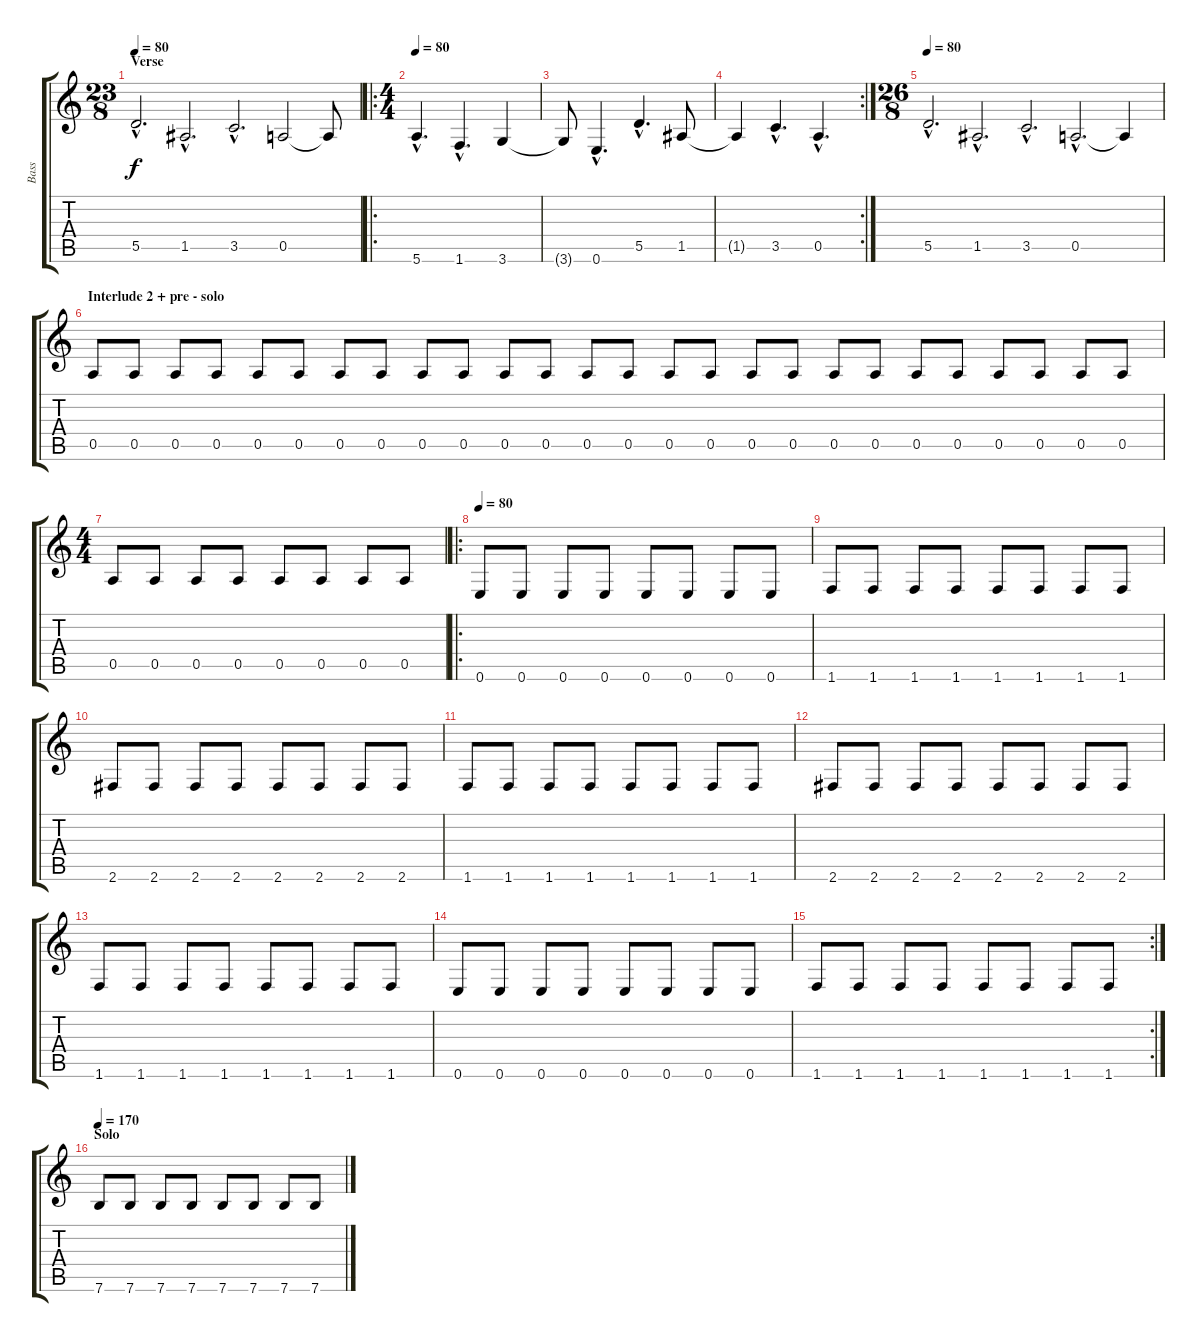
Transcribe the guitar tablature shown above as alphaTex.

\track ("Bass" "Bass") {instrument fretlessbass}
\staff {score tabs}
\tuning (E4 B3 G3 D3 A2 E2) {hide}
\ts (23 8)
\section ("" "Verse")
\tempo 80
\clef g2
\ks c
5.5{hac}.2{d dy f} 1.5{hac}.2{d} 3.5{hac}.2{d} 0.5.2 0.5{t}.8 |
\ro
\ts (4 4)
\tempo 80
5.6{hac}.4{d} 1.6{hac}.4{d} 3.6.4 |
3.6{t}.8 0.6{hac}.4{d} 5.5{hac}.4{d} 1.5.8 |
\rc 2
1.5{t}.4 3.5{hac}.4{d} 0.5{hac}.4{d} |
\ts (26 8)
\tempo 80
5.5{hac}.2{d} 1.5{hac}.2{d} 3.5{hac}.2{d} 0.5{hac}.2{d} 0.5{t}.4 |
\section ("" "Interlude 2 + pre - solo")
0.5.8 0.5.8 0.5.8 0.5.8 0.5.8 0.5.8 0.5.8 0.5.8 0.5.8 0.5.8 0.5.8 0.5.8 0.5.8 0.5.8 0.5.8 0.5.8 0.5.8 0.5.8 0.5.8 0.5.8 0.5.8 0.5.8 0.5.8 0.5.8 0.5.8 0.5.8 |
\ts (4 4)
0.5.8 0.5.8 0.5.8 0.5.8 0.5.8 0.5.8 0.5.8 0.5.8 |
\ro
\tempo 80
0.6.8 0.6.8 0.6.8 0.6.8 0.6.8 0.6.8 0.6.8 0.6.8 |
1.6.8 1.6.8 1.6.8 1.6.8 1.6.8 1.6.8 1.6.8 1.6.8 |
2.6.8 2.6.8 2.6.8 2.6.8 2.6.8 2.6.8 2.6.8 2.6.8 |
1.6.8 1.6.8 1.6.8 1.6.8 1.6.8 1.6.8 1.6.8 1.6.8 |
2.6.8 2.6.8 2.6.8 2.6.8 2.6.8 2.6.8 2.6.8 2.6.8 |
1.6.8 1.6.8 1.6.8 1.6.8 1.6.8 1.6.8 1.6.8 1.6.8 |
0.6.8 0.6.8 0.6.8 0.6.8 0.6.8 0.6.8 0.6.8 0.6.8 |
\rc 2
1.6.8 1.6.8 1.6.8 1.6.8 1.6.8 1.6.8 1.6.8 1.6.8 |
\section ("" "Solo")
\tempo 170
7.6.8 7.6.8 7.6.8 7.6.8 7.6.8 7.6.8 7.6.8 7.6.8
